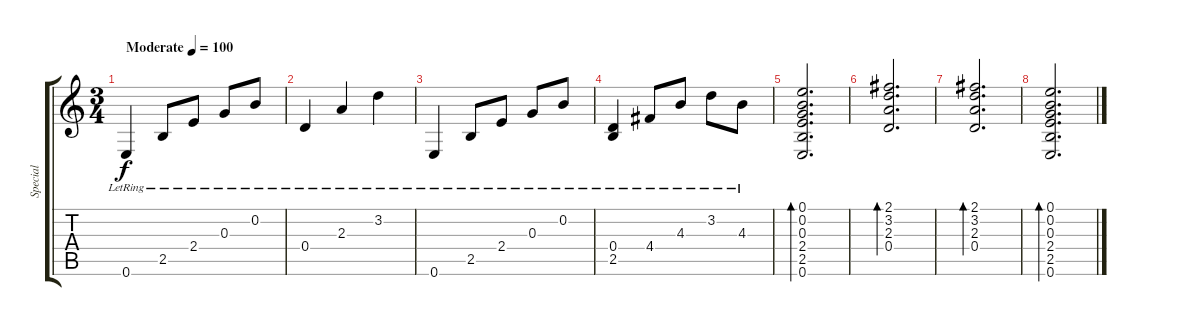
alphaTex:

\track ("Special" "Special") {instrument acousticguitarsteel}
\staff {score tabs}
\tuning (E4 B3 G3 D3 A2 E2) {hide}
\ts (3 4)
\tempo (100 "Moderate")
\clef g2
\ks c
0.6{lr}.4{dy f instrument acousticguitarsteel} 2.5{lr}.8 2.4{lr}.8 0.3{lr}.8 0.2{lr}.8 |
0.4{lr}.4 2.3{lr}.4 3.2{lr}.4 |
0.6{lr}.4 2.5{lr}.8 2.4{lr}.8 0.3{lr}.8 0.2{lr}.8 |
(0.4{lr} 2.5{lr}).4 4.4{lr}.8 4.3{lr}.8 3.2{lr}.8 4.3{lr}.8 |
(0.1 0.2 0.3 2.4 2.5 0.6).2{d bd 480} |
(2.1 3.2 2.3 0.4).2{d bd 480} |
(2.1 3.2 2.3 0.4).2{d bd 480} |
(0.1 0.2 0.3 2.4 2.5 0.6).2{d bd 480}
